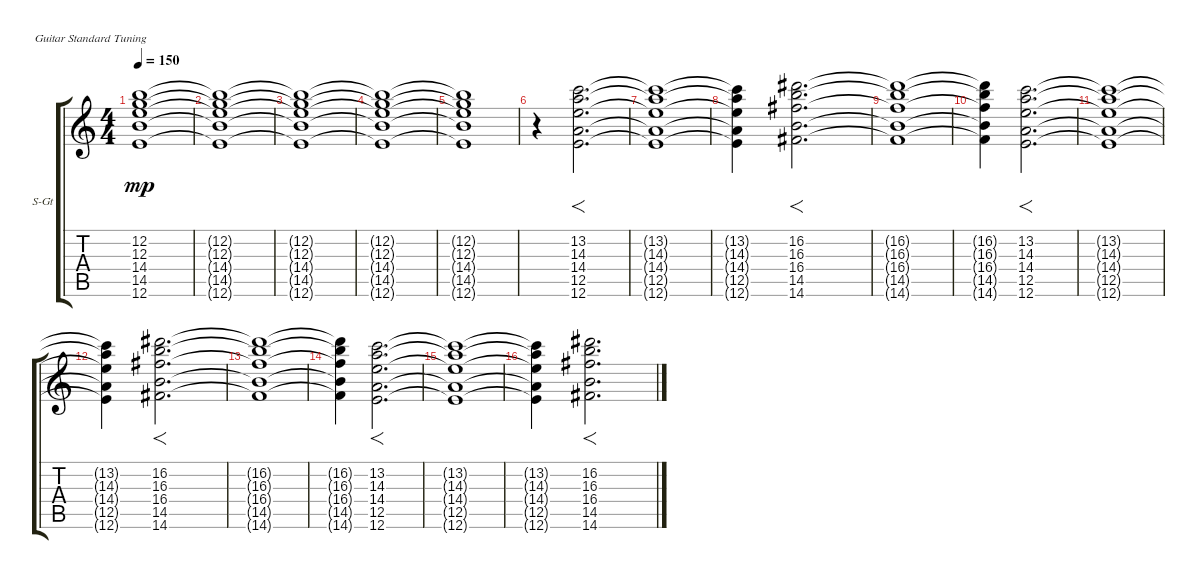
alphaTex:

\defaultSystemsLayout 4
\bracketExtendMode groupsimilarinstruments
\firstSystemTrackNameOrientation horizontal
\otherSystemsTrackNameOrientation horizontal
\track ("А. Андреев (Клавиши)" "S-Gt") {instrument acousticguitarsteel}
\staff {score tabs}
\tuning (E4 B3 G3 D3 A2 E2)
\ts (4 4)
\tempo 150
\clef g2
\ks c
(12.2{t} 12.3{t} 14.4{t} 14.5{t} 12.6{t}).1{dy mp} |
(12.2{t} 12.3{t} 14.4{t} 14.5{t} 12.6{t}).1 |
(12.2{t} 12.3{t} 14.4{t} 14.5{t} 12.6{t}).1 |
(12.2{t} 12.3{t} 14.4{t} 14.5{t} 12.6{t}).1 |
(12.2{t} 12.3{t} 14.4{t} 14.5{t} 12.6{t}).1 |
r.4 (13.2 14.3 14.4 12.5 12.6).2{f d} |
(13.2{t} 14.3{t} 14.4{t} 12.5{t} 12.6{t}).1 |
(13.2{t} 14.3{t} 14.4{t} 12.5{t} 12.6{t}).4 (14.6 14.5 16.4 16.3 16.2).2{f d} |
(14.6{t} 14.5{t} 16.4{t} 16.3{t} 16.2{t}).1 |
(14.6{t} 14.5{t} 16.4{t} 16.3{t} 16.2{t}).4 (13.2 14.3 14.4 12.5 12.6).2{f d} |
(13.2{t} 14.3{t} 14.4{t} 12.5{t} 12.6{t}).1 |
(13.2{t} 14.3{t} 14.4{t} 12.5{t} 12.6{t}).4 (14.6 14.5 16.4 16.3 16.2).2{f d} |
(14.6{t} 14.5{t} 16.4{t} 16.3{t} 16.2{t}).1 |
(14.6{t} 14.5{t} 16.4{t} 16.3{t} 16.2{t}).4 (13.2 14.3 14.4 12.5 12.6).2{f d} |
(13.2{t} 14.3{t} 14.4{t} 12.5{t} 12.6{t}).1 |
(13.2{t} 14.3{t} 14.4{t} 12.5{t} 12.6{t}).4 (14.6 14.5 16.4 16.3 16.2).2{f d}
